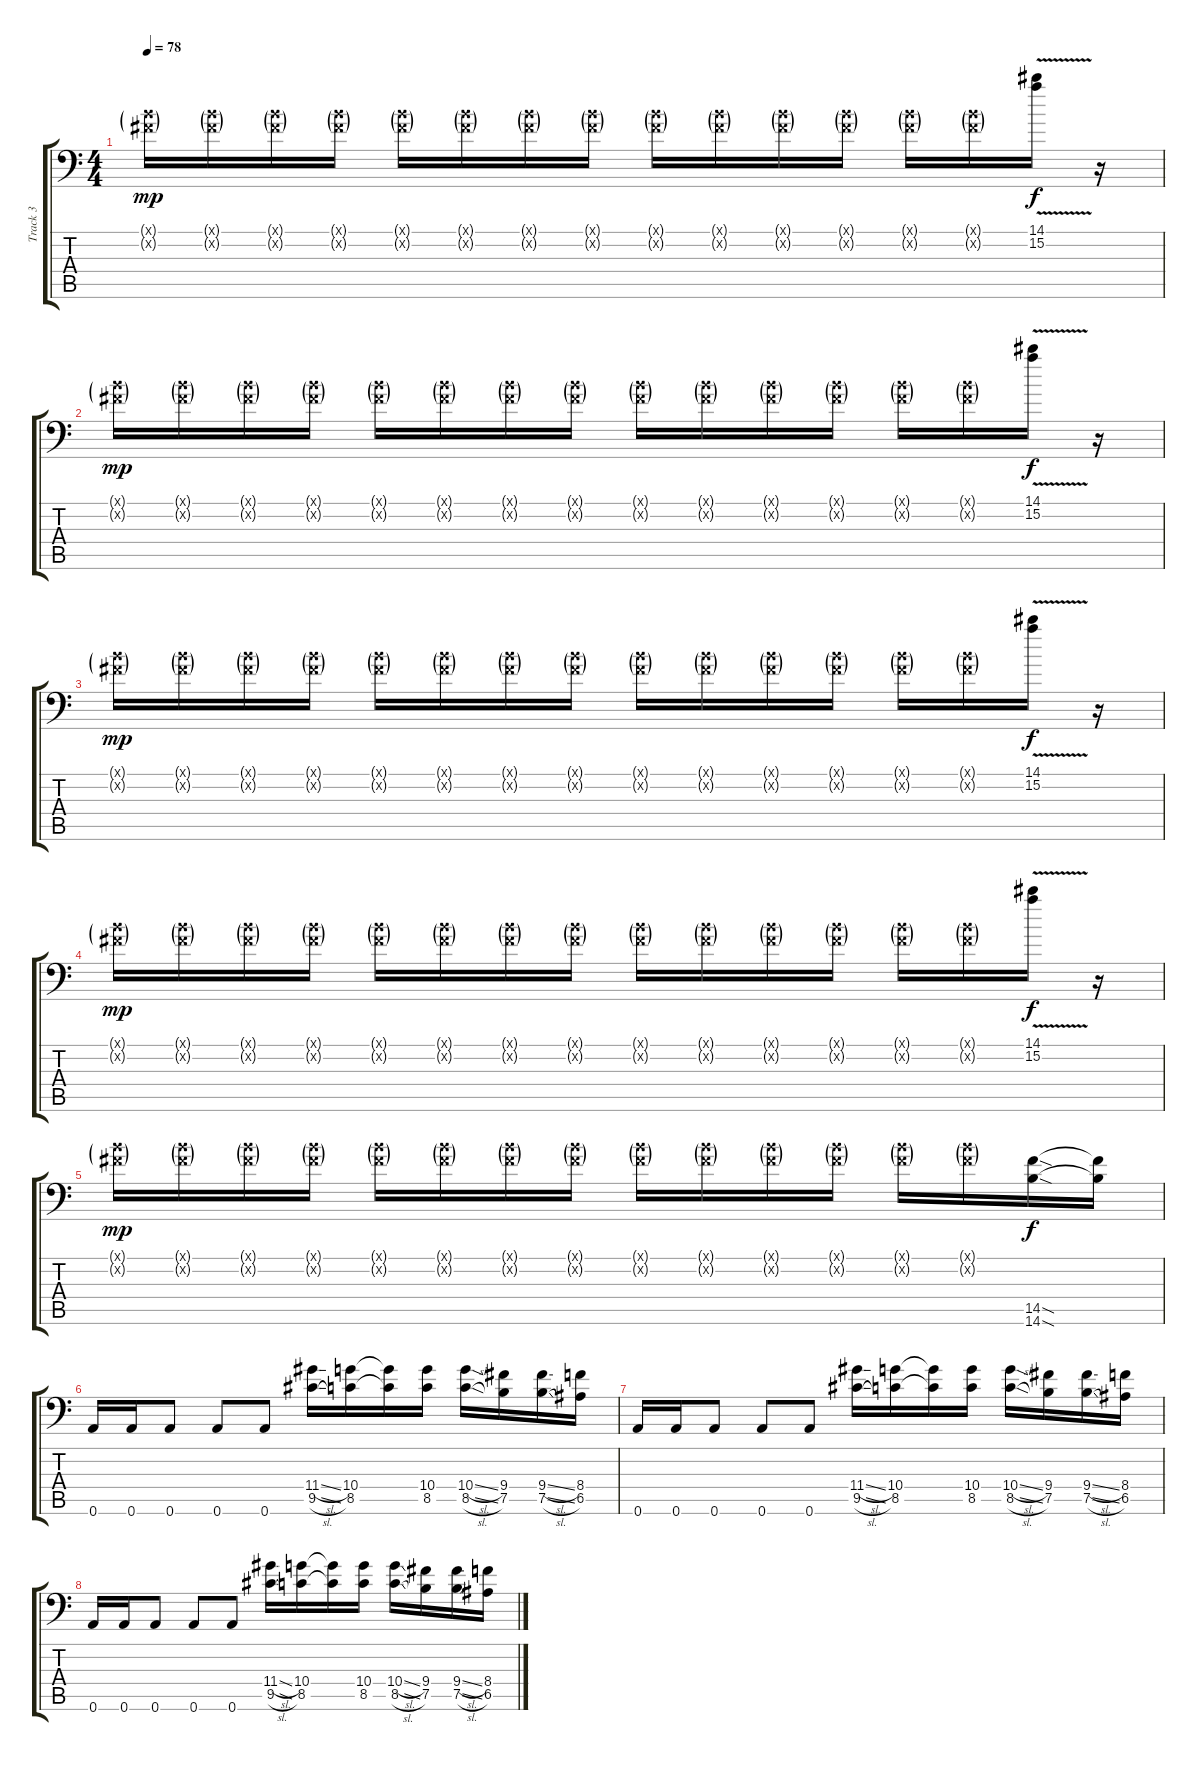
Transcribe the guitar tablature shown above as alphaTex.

\track ("Track 3" "Track 3") {instrument distortionguitar}
\staff {score tabs}
\tuning (B3 Gb3 D3 A2 E2 A1) {hide}
\ts (4 4)
\tempo 78
\clef f4
\ks c
(0.1{g x} 0.2{g x}).16{dy mp} (0.1{g x} 0.2{g x}).16 (0.1{g x} 0.2{g x}).16 (0.1{g x} 0.2{g x}).16 (0.1{g x} 0.2{g x}).16 (0.1{g x} 0.2{g x}).16 (0.1{g x} 0.2{g x}).16 (0.1{g x} 0.2{g x}).16 (0.1{g x} 0.2{g x}).16 (0.1{g x} 0.2{g x}).16 (0.1{g x} 0.2{g x}).16 (0.1{g x} 0.2{g x}).16 (0.1{g x} 0.2{g x}).16 (0.1{g x} 0.2{g x}).16 (14.1{v} 15.2{v}).16{dy f} r.16 |
(0.1{g x} 0.2{g x}).16{dy mp} (0.1{g x} 0.2{g x}).16 (0.1{g x} 0.2{g x}).16 (0.1{g x} 0.2{g x}).16 (0.1{g x} 0.2{g x}).16 (0.1{g x} 0.2{g x}).16 (0.1{g x} 0.2{g x}).16 (0.1{g x} 0.2{g x}).16 (0.1{g x} 0.2{g x}).16 (0.1{g x} 0.2{g x}).16 (0.1{g x} 0.2{g x}).16 (0.1{g x} 0.2{g x}).16 (0.1{g x} 0.2{g x}).16 (0.1{g x} 0.2{g x}).16 (14.1{v} 15.2{v}).16{dy f} r.16 |
(0.1{g x} 0.2{g x}).16{dy mp} (0.1{g x} 0.2{g x}).16 (0.1{g x} 0.2{g x}).16 (0.1{g x} 0.2{g x}).16 (0.1{g x} 0.2{g x}).16 (0.1{g x} 0.2{g x}).16 (0.1{g x} 0.2{g x}).16 (0.1{g x} 0.2{g x}).16 (0.1{g x} 0.2{g x}).16 (0.1{g x} 0.2{g x}).16 (0.1{g x} 0.2{g x}).16 (0.1{g x} 0.2{g x}).16 (0.1{g x} 0.2{g x}).16 (0.1{g x} 0.2{g x}).16 (14.1{v} 15.2{v}).16{dy f} r.16 |
(0.1{g x} 0.2{g x}).16{dy mp} (0.1{g x} 0.2{g x}).16 (0.1{g x} 0.2{g x}).16 (0.1{g x} 0.2{g x}).16 (0.1{g x} 0.2{g x}).16 (0.1{g x} 0.2{g x}).16 (0.1{g x} 0.2{g x}).16 (0.1{g x} 0.2{g x}).16 (0.1{g x} 0.2{g x}).16 (0.1{g x} 0.2{g x}).16 (0.1{g x} 0.2{g x}).16 (0.1{g x} 0.2{g x}).16 (0.1{g x} 0.2{g x}).16 (0.1{g x} 0.2{g x}).16 (14.1{v} 15.2{v}).16{dy f} r.16 |
(0.1{g x} 0.2{g x}).16{dy mp} (0.1{g x} 0.2{g x}).16 (0.1{g x} 0.2{g x}).16 (0.1{g x} 0.2{g x}).16 (0.1{g x} 0.2{g x}).16 (0.1{g x} 0.2{g x}).16 (0.1{g x} 0.2{g x}).16 (0.1{g x} 0.2{g x}).16 (0.1{g x} 0.2{g x}).16 (0.1{g x} 0.2{g x}).16 (0.1{g x} 0.2{g x}).16 (0.1{g x} 0.2{g x}).16 (0.1{g x} 0.2{g x}).16 (0.1{g x} 0.2{g x}).16 (14.5{sod} 14.6{sod}).16{dy f} (14.5{t} 14.6{t}).16 |
0.6.16 0.6.16 0.6.8 0.6.8 0.6.8 (11.4{sl} 9.5{sl}).16 (10.4 8.5).16 (10.4{t} 8.5{t}).16 (10.4 8.5).16 (10.4{sl} 8.5{sl}).16 (9.4 7.5).16 (9.4{sl} 7.5{sl}).16 (8.4 6.5).16 |
0.6.16 0.6.16 0.6.8 0.6.8 0.6.8 (11.4{sl} 9.5{sl}).16 (10.4 8.5).16 (10.4{t} 8.5{t}).16 (10.4 8.5).16 (10.4{sl} 8.5{sl}).16 (9.4 7.5).16 (9.4{sl} 7.5{sl}).16 (8.4 6.5).16 |
0.6.16 0.6.16 0.6.8 0.6.8 0.6.8 (11.4{sl} 9.5{sl}).16 (10.4 8.5).16 (10.4{t} 8.5{t}).16 (10.4 8.5).16 (10.4{sl} 8.5{sl}).16 (9.4 7.5).16 (9.4{sl} 7.5{sl}).16 (8.4 6.5).16
